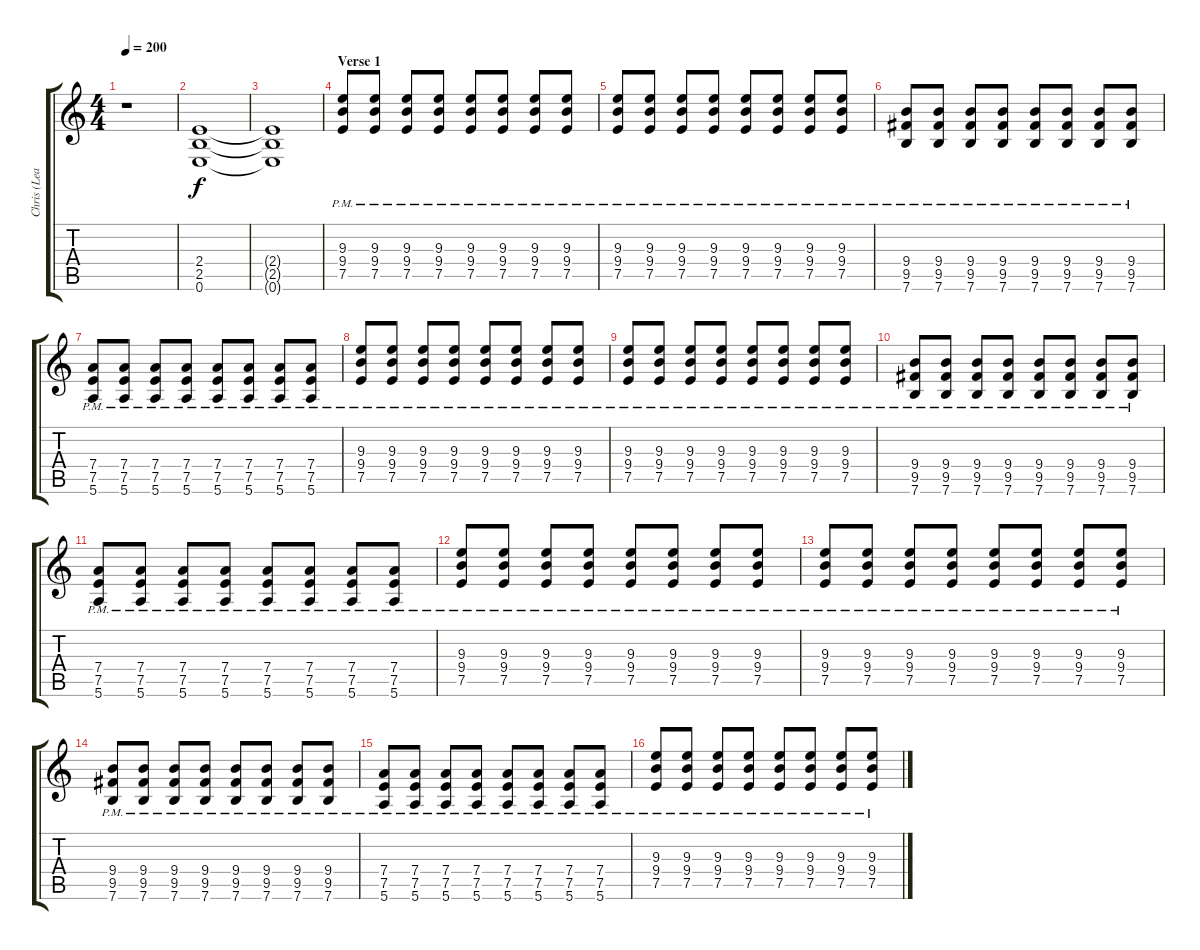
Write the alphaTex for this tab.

\track ("Chris (Lead Guitar)" "Chris (Lea") {instrument overdrivenguitar}
\staff {score tabs}
\tuning (E4 B3 G3 D3 A2 E2) {hide}
\ts (4 4)
\tempo 200
\clef g2
\ks c
r.1{dy f volume 0} |
(2.4 2.5 0.6).1{volume 10} |
(2.4{t} 2.5{t} 0.6{t}).1 |
\section ("" "Verse 1")
(9.3 9.4 7.5{pm}).8 (9.3 9.4 7.5{pm}).8 (9.3 9.4 7.5{pm}).8 (9.3 9.4 7.5{pm}).8 (9.3 9.4 7.5{pm}).8 (9.3 9.4 7.5{pm}).8 (9.3 9.4 7.5{pm}).8 (9.3 9.4 7.5{pm}).8 |
(9.3 9.4 7.5{pm}).8 (9.3 9.4 7.5{pm}).8 (9.3 9.4 7.5{pm}).8 (9.3 9.4 7.5{pm}).8 (9.3 9.4 7.5{pm}).8 (9.3 9.4 7.5{pm}).8 (9.3 9.4 7.5{pm}).8 (9.3 9.4 7.5{pm}).8 |
(9.4 9.5{pm} 7.6).8 (9.4 9.5{pm} 7.6).8 (9.4 9.5{pm} 7.6).8 (9.4 9.5{pm} 7.6).8 (9.4 9.5{pm} 7.6).8 (9.4 9.5{pm} 7.6).8 (9.4 9.5{pm} 7.6).8 (9.4 9.5{pm} 7.6).8 |
(7.4 7.5{pm} 5.6).8 (7.4 7.5{pm} 5.6).8 (7.4 7.5{pm} 5.6).8 (7.4 7.5{pm} 5.6).8 (7.4 7.5{pm} 5.6).8 (7.4 7.5{pm} 5.6).8 (7.4 7.5{pm} 5.6).8 (7.4 7.5{pm} 5.6).8 |
(9.3 9.4 7.5{pm}).8 (9.3 9.4 7.5{pm}).8 (9.3 9.4 7.5{pm}).8 (9.3 9.4 7.5{pm}).8 (9.3 9.4 7.5{pm}).8 (9.3 9.4 7.5{pm}).8 (9.3 9.4 7.5{pm}).8 (9.3 9.4 7.5{pm}).8 |
(9.3 9.4 7.5{pm}).8 (9.3 9.4 7.5{pm}).8 (9.3 9.4 7.5{pm}).8 (9.3 9.4 7.5{pm}).8 (9.3 9.4 7.5{pm}).8 (9.3 9.4 7.5{pm}).8 (9.3 9.4 7.5{pm}).8 (9.3 9.4 7.5{pm}).8 |
(9.4 9.5{pm} 7.6).8 (9.4 9.5{pm} 7.6).8 (9.4 9.5{pm} 7.6).8 (9.4 9.5{pm} 7.6).8 (9.4 9.5{pm} 7.6).8 (9.4 9.5{pm} 7.6).8 (9.4 9.5{pm} 7.6).8 (9.4 9.5{pm} 7.6).8 |
(7.4 7.5{pm} 5.6).8 (7.4 7.5{pm} 5.6).8 (7.4 7.5{pm} 5.6).8 (7.4 7.5{pm} 5.6).8 (7.4 7.5{pm} 5.6).8 (7.4 7.5{pm} 5.6).8 (7.4 7.5{pm} 5.6).8 (7.4 7.5{pm} 5.6).8 |
(9.3 9.4 7.5{pm}).8 (9.3 9.4 7.5{pm}).8 (9.3 9.4 7.5{pm}).8 (9.3 9.4 7.5{pm}).8 (9.3 9.4 7.5{pm}).8 (9.3 9.4 7.5{pm}).8 (9.3 9.4 7.5{pm}).8 (9.3 9.4 7.5{pm}).8 |
(9.3 9.4 7.5{pm}).8 (9.3 9.4 7.5{pm}).8 (9.3 9.4 7.5{pm}).8 (9.3 9.4 7.5{pm}).8 (9.3 9.4 7.5{pm}).8 (9.3 9.4 7.5{pm}).8 (9.3 9.4 7.5{pm}).8 (9.3 9.4 7.5{pm}).8 |
(9.4 9.5{pm} 7.6).8 (9.4 9.5{pm} 7.6).8 (9.4 9.5{pm} 7.6).8 (9.4 9.5{pm} 7.6).8 (9.4 9.5{pm} 7.6).8 (9.4 9.5{pm} 7.6).8 (9.4 9.5{pm} 7.6).8 (9.4 9.5{pm} 7.6).8 |
(7.4 7.5{pm} 5.6).8 (7.4 7.5{pm} 5.6).8 (7.4 7.5{pm} 5.6).8 (7.4 7.5{pm} 5.6).8 (7.4 7.5{pm} 5.6).8 (7.4 7.5{pm} 5.6).8 (7.4 7.5{pm} 5.6).8 (7.4 7.5{pm} 5.6).8 |
(9.3 9.4 7.5{pm}).8 (9.3 9.4 7.5{pm}).8 (9.3 9.4 7.5{pm}).8 (9.3 9.4 7.5{pm}).8 (9.3 9.4 7.5{pm}).8 (9.3 9.4 7.5{pm}).8 (9.3 9.4 7.5{pm}).8 (9.3 9.4 7.5{pm}).8
